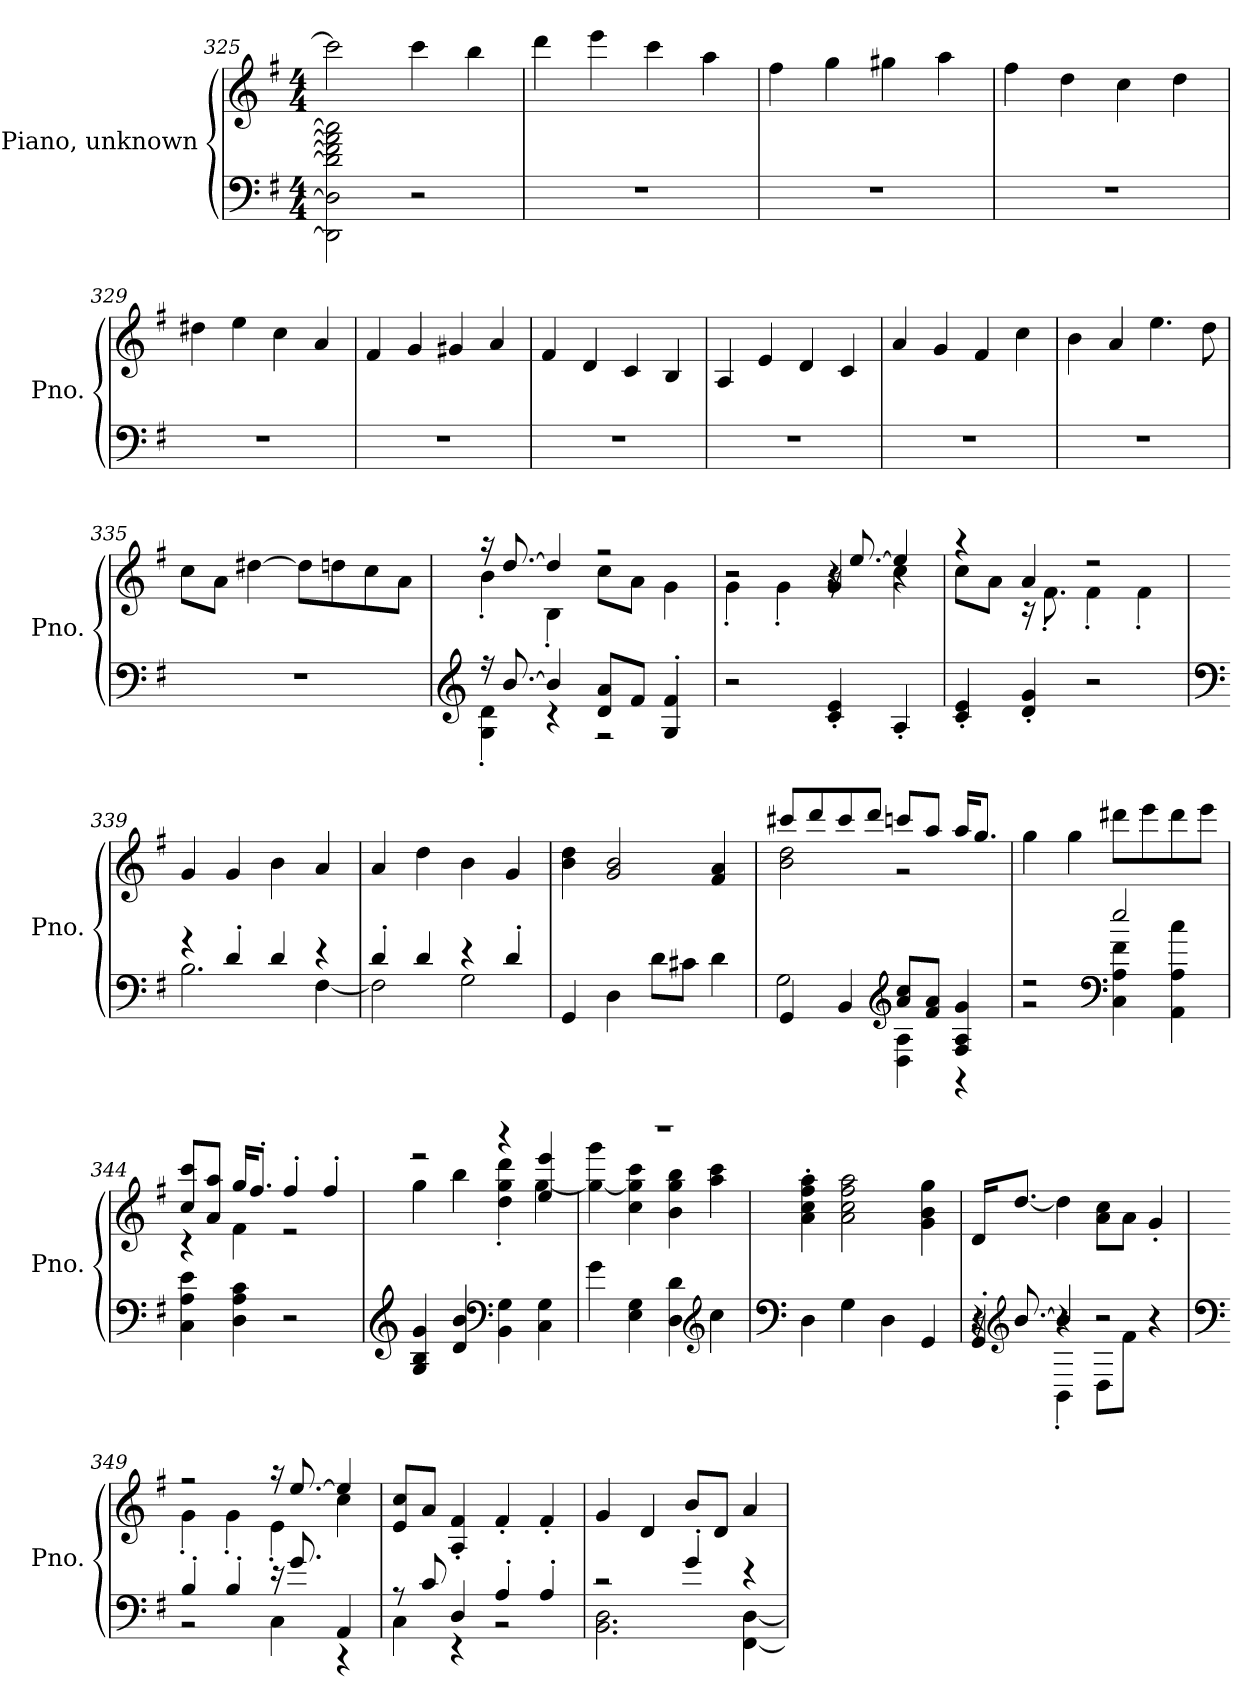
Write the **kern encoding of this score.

**kern	**kern
*part1	*part1
*staff2	*staff1
*I"Piano, unknown	*
*I'Pno.	*
!!LO:LB:g=z
*clefF4	*clefG2
*k[f#]	*k[f#]
*M4/4	*M4/4
=325	=325
2DD\] 2D\] 2d\] 2f#\] 2a\] 2cc\]	2ccc\]
2r	4ccc\
.	4bb\
=326	=326
1r	4ddd\
.	4eee\
.	4ccc\
.	4aa\
=327	=327
1r	4ff#\
.	4gg\
.	4gg#X\
.	4aa\
=328	=328
1r	4ff#\
.	4dd\
.	4cc\
.	4dd\
=329	=329
1r	4dd#X\
.	4ee\
.	4cc\
.	4a/
=330	=330
1r	4f#/
.	4g/
.	4g#X/
.	4a/
=331	=331
1r	4f#/
.	4d/
.	4c/
.	4B/
=332	=332
1r	4A/
.	4e/
.	4d/
.	4c/
!!LO:LB:g=z
=333	=333
1r	4a/
.	4g/
.	4f#/
.	4cc\
=334	=334
1r	4b\
.	4a/
.	4.ee\
.	8dd\
=335	=335
1r	8cc\L
.	8a\J
.	[4dd#X\
.	8dd#\L]
.	8ddn\
.	8cc\
.	8a\J
=336	=336
*clefG2	*
*^	*^
16r	4G\' 4d\'	16r	4b'\
[8.b/	.	[8.dd/	.
4b/]	4r	4dd/]	4B'\
8d/ 8a/L	2r	2r	8cc\L
8f#/J	.	.	8a\J
4G/' 4f#/'	.	.	4g\
*v	*v	*	*
=337	=337	=337
*	*	*^
2r	2r	4g'\	2r
.	.	4g'\	.
4c/' 4e/'	16r	4r	4g/
.	[8.ee/	.	.
4A'/	4ee/]	4cc\	4r
*	*	*v	*v
=338	=338	=338
4c/' 4e/'	4r	8cc\L
.	.	8a\J
4d/' 4g/'	4a/	16r
.	.	8.f#'\
2r	2r	4f#'\
.	.	4f#'\
*	*v	*v
!!LO:LB:g=z
=339	=339
*clefF4	*
*^	*
4r	2.B\	4g/
4d'/	.	4g/
4d/	.	4b\
4r	[4F#\	4a/
=340	=340	=340
4d'/	2F#\]	4a/
4d/	.	4dd\
4r	2G\	4b\
4d'/	.	4g/
*v	*v	*
=341	=341
4GG/	4b\ 4dd\
4D\	2g/ 2b/
8d\L	.
8c#X\J	.
4d\	4f#/ 4a/
=342	=342
*^	*^
4GG/	2G\	8ccc#X/L	2b\ 2dd\
.	.	8ddd/	.
4BB/	.	8ccc#/	.
.	.	8ddd/J	.
*clefG2	*	*	*
8a/ 8cc/L	4D\ 4A\	8cccn/L	2r
8f#/ 8a/J	.	8aa/J	.
4F#/ 4A/ 4g/	4r	16aa/KL	.
.	.	8.gg/J	.
*	*	*v	*v
=343	=343	=343
2r	2r	4gg\
.	.	4gg\
*clefF4	*	*
2ee/	4C\ 4A\ 4f#\	8ddd#X\L
.	.	8eee\
.	4AA\ 4A\ 4cc\	8ddd#\
.	.	8eee\J
*v	*v	*
!!LO:LB:g=z
=344	=344
*	*^
4C\ 4A\ 4e\	8cc/ 8ccc/L	4r
.	8a/ 8aa/J	.
4D\ 4A\ 4c\	16gg/KL	4f#\
.	8.ff#'/J	.
2r	4ff#'/	2r
.	4ff#'/	.
=345	=345	=345
*clefG2	*	*
4G/ 4B/ 4g/	2r	4gg\
4d/ 4b/	.	4bb\
*clefF4	*	*
4BB\ 4G\	4r	4dd\' 4gg\' 4ddd\'
4C\ 4G\	4ee/ 4eee/	[4gg\
=346	=346	=346
4g\	1r	4gg\_ 4ggg\
4E\ 4G\	.	4cc\ 4gg\] 4ccc\
4D\ 4d\	.	4b\ 4gg\ 4bb\
*clefG2	*	*
4cc\	.	4aa\ 4ccc\
*	*v	*v
=347	=347
*clefF4	*
4D\	4a\' 4cc\' 4ff#\' 4aa\'
4G\	2a\ 2cc\ 2ff#\ 2aa\
4D\	.
4GG/	4g\ 4b\ 4gg\
=348	=348
*^	*
*	*^	*
16r	4r	4GG'/	16d/KL
*clefG2	*	*	*
[8.b/	.	.	[8.dd/J
4b/]	4BB'\	4r	4dd\]
2r	8D\L	2r	8a\ 8cc\L
.	8f#\J	.	8a\J
.	4r	.	4g'/
*v	*v	*v	*
!!LO:PB:g=z
=349	=349
*clefF4	*
*^	*^
4B'/	2r	2r	4g'\
4B'/	.	.	4g'\
16r	4C\	16r	4e'\
8.g/	.	[8.ee/	.
4AA/	4r	4ee/]	4cc\
*	*	*v	*v
=350	=350	=350
8r	4C\	8e/ 8cc/L
8c/	.	8a/J
4D/	4r	4A/' 4f#/'
4A'/	2r	4f#'/
4A'/	.	4f#'/
=351	=351	=351
2r	2.BB\ 2.D\	4g/
.	.	4d/
4g'/	.	8b/L
.	.	8d/J
4r	[4FF#\ [4D\	4a/
*v	*v	*
=	=
*-	*-
